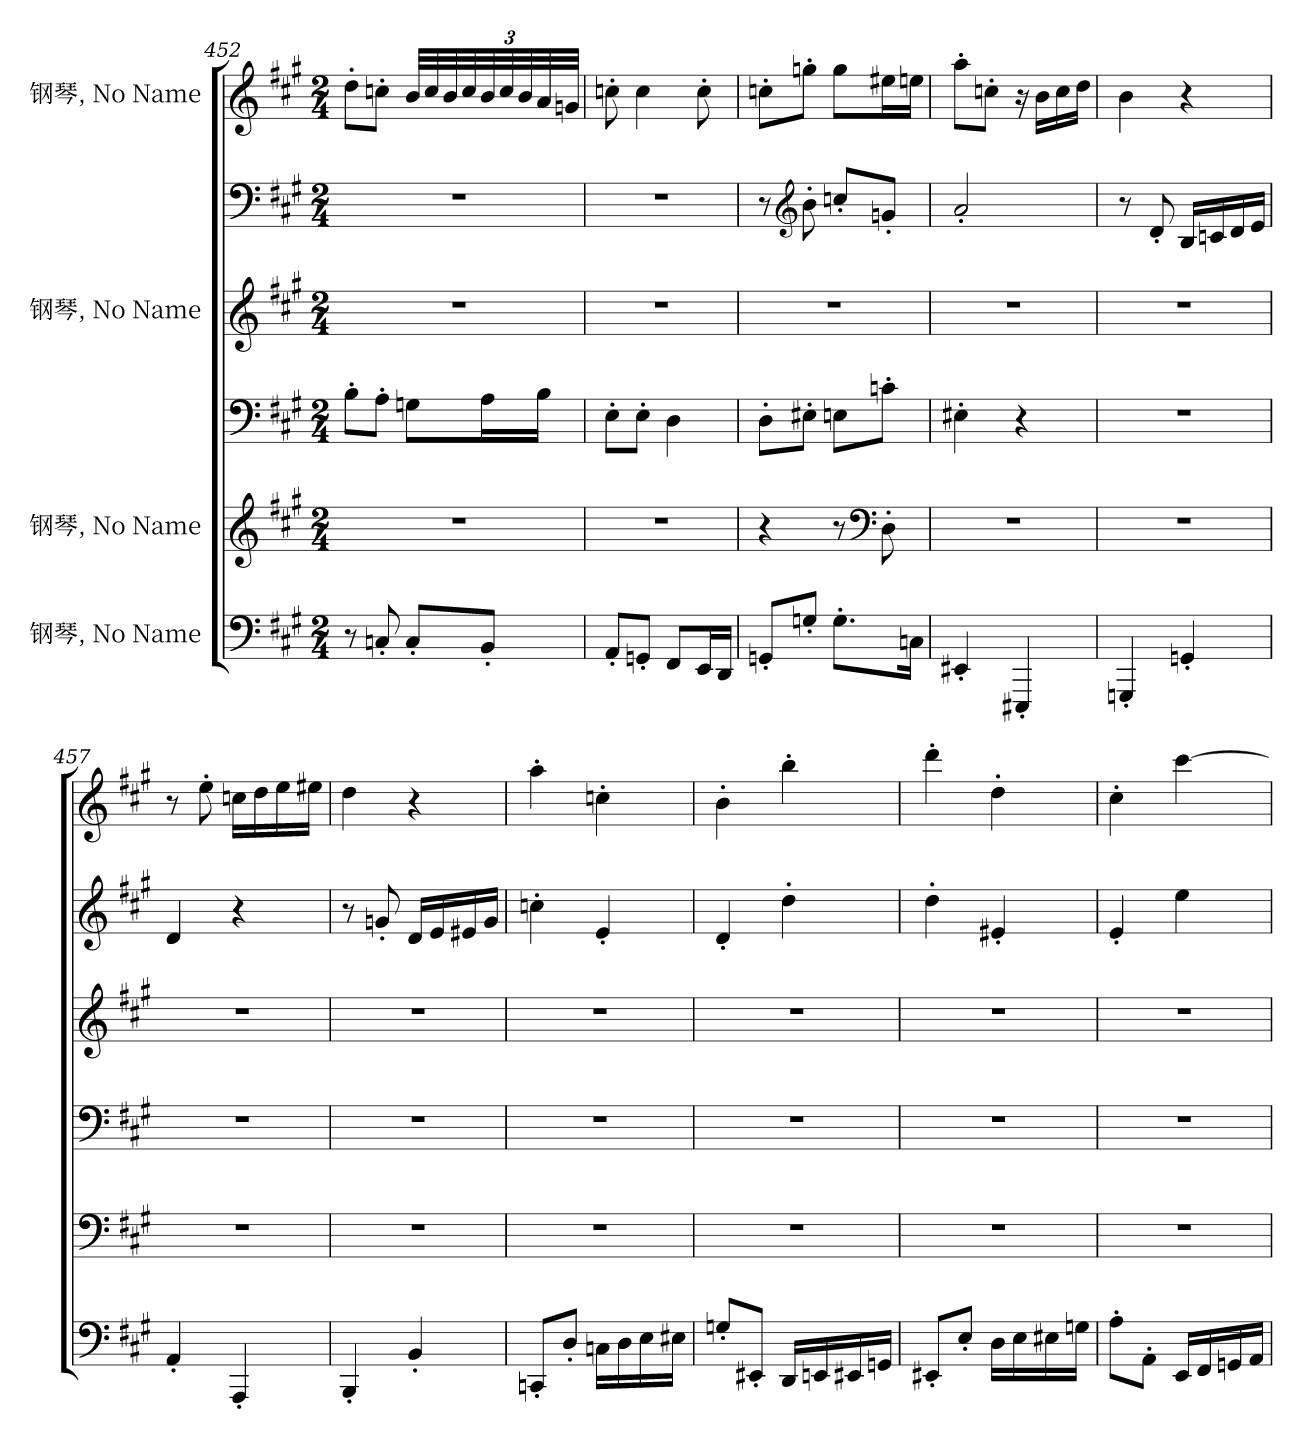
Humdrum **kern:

**kern	**kern	**kern	**kern	**kern	**kern
*part4	*part3	*part3	*part2	*part2	*part1
*staff6	*staff5	*staff4	*staff3	*staff2	*staff1
*I"钢琴, No Name	*I"钢琴, No Name	*	*I"钢琴, No Name	*	*I"钢琴, No Name
*clefF4	*clefG2	*clefF4	*clefG2	*clefF4	*clefG2
*k[f#c#g#]	*k[f#c#g#]	*k[f#c#g#]	*k[f#c#g#]	*k[f#c#g#]	*k[f#c#g#]
*M2/4	*M2/4	*M2/4	*M2/4	*M2/4	*M2/4
=452	=452	=452	=452	=452	=452
8r	2r	8B'\L	2r	2r	8dd'\L
8Cn'/	.	8A'\J	.	.	8ccn'\J
8C'/L	.	8Gn\L	.	.	32b/LLL
.	.	.	.	.	32cc/
.	.	.	.	.	32b/
.	.	.	.	.	32cc/
*	*	*	*	*	*Xbrackettup
8BB'/J	.	16A\L	.	.	48b/
.	.	.	.	.	48cc/
.	.	.	.	.	48b/
.	.	16B\JJ	.	.	32a/
.	.	.	.	.	32gn/JJJ
=453	=453	=453	=453	=453	=453
8AA'/L	2r	8E'\L	2r	2r	8ccn'\
8GGn'/J	.	8E'\J	.	.	4cc\
8FF#/L	.	4D\	.	.	.
16EE/L	.	.	.	.	8cc'\
16DD/JJ	.	.	.	.	.
=454	=454	=454	=454	=454	=454
8GGn'/L	4r	8D'\L	2r	8r	8ccn'\L
*	*	*	*	*clefG2	*
*	*	*	*	*	*MM121
8Gn'/J	.	8E#X'\J	.	8b'\	8ggn'\J
8.G'\L	8r	8En\L	.	8ccn'/L	8gg\L
*	*clefF4	*	*	*	*
.	8D'\	8cn'\J	.	8gn'/J	16ee#X\L
16Cn\Jk	.	.	.	.	16een\JJ
!!LO:PB:g=z
=455	=455	=455	=455	=455	=455
4EE#X'/	2r	4E#X'\	2r	2a'/	8aa'\L
.	.	.	.	.	8ccn'\J
4EEE#X'/	.	4r	.	.	16r
.	.	.	.	.	16b\LL
.	.	.	.	.	16cc\
.	.	.	.	.	16dd\JJ
=456	=456	=456	=456	=456	=456
4GGGn'/	2r	2r	2r	8r	4b\
.	.	.	.	8d'/	.
4GGn'/	.	.	.	16B/LL	4r
.	.	.	.	16cn/	.
.	.	.	.	16d/	.
.	.	.	.	16e/JJ	.
=457	=457	=457	=457	=457	=457
4AA'/	2r	2r	2r	4d/	8r
.	.	.	.	.	8ee'\
4AAA'/	.	.	.	4r	16ccn\LL
.	.	.	.	.	16dd\
.	.	.	.	.	16ee\
.	.	.	.	.	16ee#X\JJ
=458	=458	=458	=458	=458	=458
4BBB'/	2r	2r	2r	8r	4dd\
.	.	.	.	8gn'/	.
4BB'/	.	.	.	16d/LL	4r
.	.	.	.	16e/	.
.	.	.	.	16e#X/	.
.	.	.	.	16g/JJ	.
=459	=459	=459	=459	=459	=459
8CCn'/L	2r	2r	2r	4ccn'\	4aa'\
8D'/J	.	.	.	.	.
16Cn\LL	.	.	.	4e'/	4ccn'\
16D\	.	.	.	.	.
16E\	.	.	.	.	.
16E#X\JJ	.	.	.	.	.
!!LO:LB:g=z
=460	=460	=460	=460	=460	=460
8Gn'/L	2r	2r	2r	4d'/	4b'\
8EE#X'/J	.	.	.	.	.
16DD/LL	.	.	.	4dd'\	4bb'\
16EEn/	.	.	.	.	.
16EE#X/	.	.	.	.	.
16GGn/JJ	.	.	.	.	.
=461	=461	=461	=461	=461	=461
8EE#X'/L	2r	2r	2r	4dd'\	4ddd'\
8E'/J	.	.	.	.	.
16D\LL	.	.	.	4e#X'/	4dd'\
16E\	.	.	.	.	.
16E#X\	.	.	.	.	.
16Gn\JJ	.	.	.	.	.
=462	=462	=462	=462	=462	=462
8A'\L	2r	2r	2r	4e'/	4cc#'\
8AA'\J	.	.	.	.	.
16EE/LL	.	.	.	4ee\	[4ccc#\
16FF#/	.	.	.	.	.
16GGn/	.	.	.	.	.
16AA/JJ	.	.	.	.	.
=	=	=	=	=	=
*-	*-	*-	*-	*-	*-
